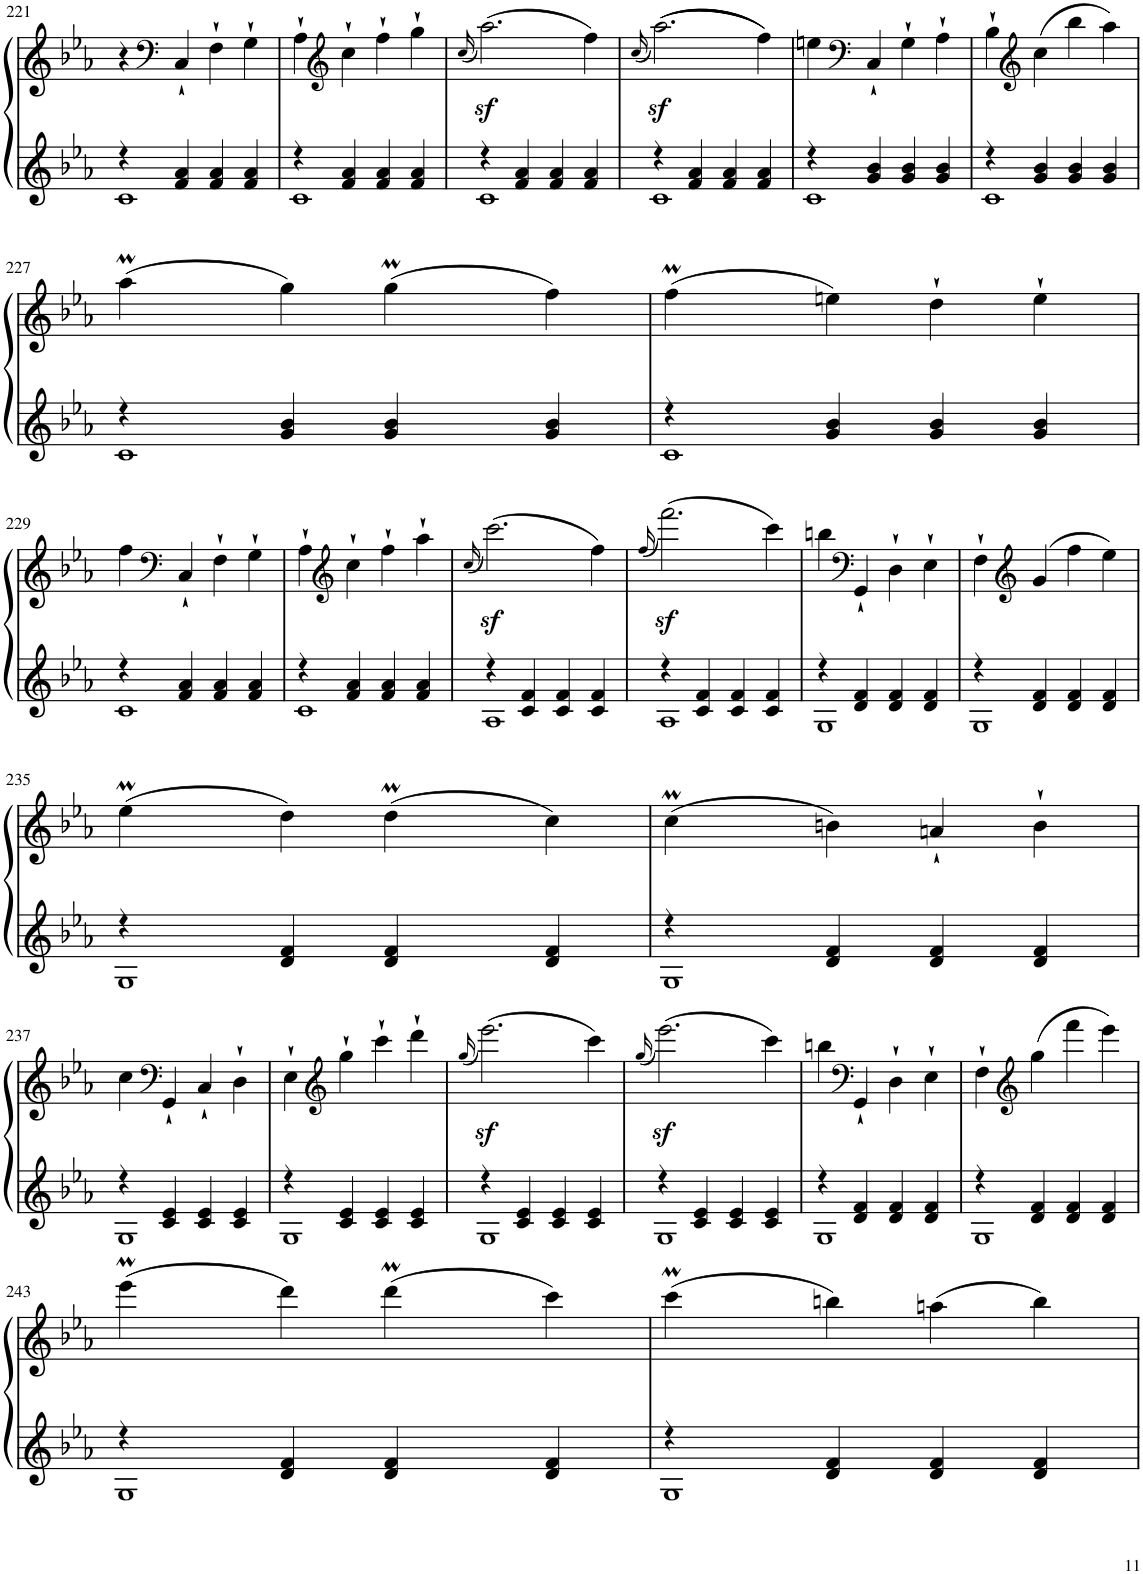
**kern	**kern
*part1	*part1
*staff2	*staff1
*I"Piano	*
*I'Pno	*
!!LO:PB:g=z
*clefG2	*clefG2
*k[b-e-a-]	*k[b-e-a-]
*M4/4	*M4/4
*met(c|)	*met(c|)
=221	=221
*^	*
4r	1c	4r
*	*	*clefF4
4f/ 4a-/	.	4C'`/
4f/ 4a-/	.	4F'`\
4f/ 4a-/	.	4G'`\
=222	=222	=222
4r	1c	4A-'`\
*	*	*clefG2
4f/ 4a-/	.	4cc'`\
4f/ 4a-/	.	4ff'`\
4f/ 4a-/	.	4gg'`\
=223	=223	=223
.	.	(16qcc/
4r	1c	(2.aa-z<\)
4f/ 4a-/	.	.
4f/ 4a-/	.	.
4f/ 4a-/	.	4ff\)
=224	=224	=224
.	.	(16qcc/
4r	1c	((2.aa-z<\)
4f/ 4a-/	.	.
4f/ 4a-/	.	.
4f/ 4a-/	.	4ff\))
=225	=225	=225
4r	1c	4een\
*	*	*clefF4
4g/ 4b-/	.	4C'`/
4g/ 4b-/	.	4G'`\
4g/ 4b-/	.	4A-'`\
=226	=226	=226
4r	1c	4B-'`\
*	*	*clefG2
4g/ 4b-/	.	(4cc\
4g/ 4b-/	.	4bb-\
4g/ 4b-/	.	4aa-\)
!!LO:LB:g=z
=227	=227	=227
*	*	*^
4r	1c	(4aa-M\	16aa-!LL
.	.	.	16bb-!J
.	.	.	8aa-!J
4g/ 4b-/	.	4gg\)	4ryy
4g/ 4b-/	.	(4ggm\	16gg!LL
.	.	.	16aa-!J
.	.	.	8gg!J
4g/ 4b-/	.	4ff\)	4ryy
=228	=228	=228	=228
4r	1c	(4ffM\	16ff!LL
.	.	.	16gg!J
.	.	.	8ff!J
4g/ 4b-/	.	4een\)	2.ryy
4g/ 4b-/	.	4dd'`\	.
4g/ 4b-/	.	4ee'`\	.
*	*	*v	*v
!!LO:LB:g=z
=229	=229	=229
4r	1c	4ff\
*	*	*clefF4
4f/ 4a-/	.	4C'`/
4f/ 4a-/	.	4F'`\
4f/ 4a-/	.	4G'`\
=230	=230	=230
4r	1c	4A-'`\
*	*	*clefG2
4f/ 4a-/	.	4cc'`\
4f/ 4a-/	.	4ff'`\
4f/ 4a-/	.	4aa-'`\
=231	=231	=231
.	.	(16qcc/
4r	1A-	(2.cccz<\)
4c/ 4f/	.	.
4c/ 4f/	.	.
4c/ 4f/	.	4ff\)
=232	=232	=232
.	.	(16qff/
4r	1A-	(2.fffz<\)
4c/ 4f/	.	.
4c/ 4f/	.	.
4c/ 4f/	.	4ccc\)
=233	=233	=233
4r	1G	4bbn\
*	*	*clefF4
4d/ 4f/	.	4GG'`/
4d/ 4f/	.	4D'`\
4d/ 4f/	.	4E-'`\
=234	=234	=234
4r	1G	4F'`\
*	*	*clefG2
4d/ 4f/	.	(4g/
4d/ 4f/	.	4ff\
4d/ 4f/	.	4ee-\)
!!LO:LB:g=z
=235	=235	=235
*	*	*^
4r	1G	(4ee-M\	16ee-!LL
.	.	.	16ff!J
.	.	.	8ee-!J
4d/ 4f/	.	4dd\)	4ryy
4d/ 4f/	.	(4ddm\	16dd!LL
.	.	.	16ee-!J
.	.	.	8dd!J
4d/ 4f/	.	4cc\)	4ryy
=236	=236	=236	=236
4r	1G	(4ccM\	16cc!LL
.	.	.	16dd!J
.	.	.	8cc!J
4d/ 4f/	.	4bn\)	2.ryy
4d/ 4f/	.	4an'`/	.
4d/ 4f/	.	4b'`\	.
*	*	*v	*v
!!LO:LB:g=z
=237	=237	=237
4r	1G	4cc\
*	*	*clefF4
4c/ 4e-/	.	4GG'`/
4c/ 4e-/	.	4C'`/
4c/ 4e-/	.	4D'`\
=238	=238	=238
4r	1G	4E-'`\
*	*	*clefG2
4c/ 4e-/	.	4gg'`\
4c/ 4e-/	.	4ccc'`\
4c/ 4e-/	.	4ddd'`\
=239	=239	=239
.	.	(16qgg/
4r	1G	(2.eee-z<\)
4c/ 4e-/	.	.
4c/ 4e-/	.	.
4c/ 4e-/	.	4ccc\)
=240	=240	=240
.	.	(16qgg/
4r	1G	(2.eee-z<\)
4c/ 4e-/	.	.
4c/ 4e-/	.	.
4c/ 4e-/	.	4ccc\)
=241	=241	=241
4r	1G	4bbn\
*	*	*clefF4
4d/ 4f/	.	4GG'`/
4d/ 4f/	.	4D'`\
4d/ 4f/	.	4E-'`\
=242	=242	=242
4r	1G	4F'`\
*	*	*clefG2
4d/ 4f/	.	(4gg\
4d/ 4f/	.	4fff\
4d/ 4f/	.	4eee-\)
!!LO:LB:g=z
=243	=243	=243
*	*	*^
4r	1G	(4eee-M\	16eee-!LL
.	.	.	16fff!J
.	.	.	8eee-!J
4d/ 4f/	.	4ddd\)	4ryy
4d/ 4f/	.	(4dddm\	16ddd!LL
.	.	.	16eee-!J
.	.	.	8ddd!J
4d/ 4f/	.	4ccc\)	4ryy
=244	=244	=244	=244
4r	1G	(4cccM\	16ccc!LL
.	.	.	16ddd!J
.	.	.	8ccc!J
4d/ 4f/	.	4bbn\)	2.ryy
4d/ 4f/	.	(4aan\	.
4d/ 4f/	.	4bb\)	.
*v	*v	*	*
*	*v	*v
=	=
*-	*-
